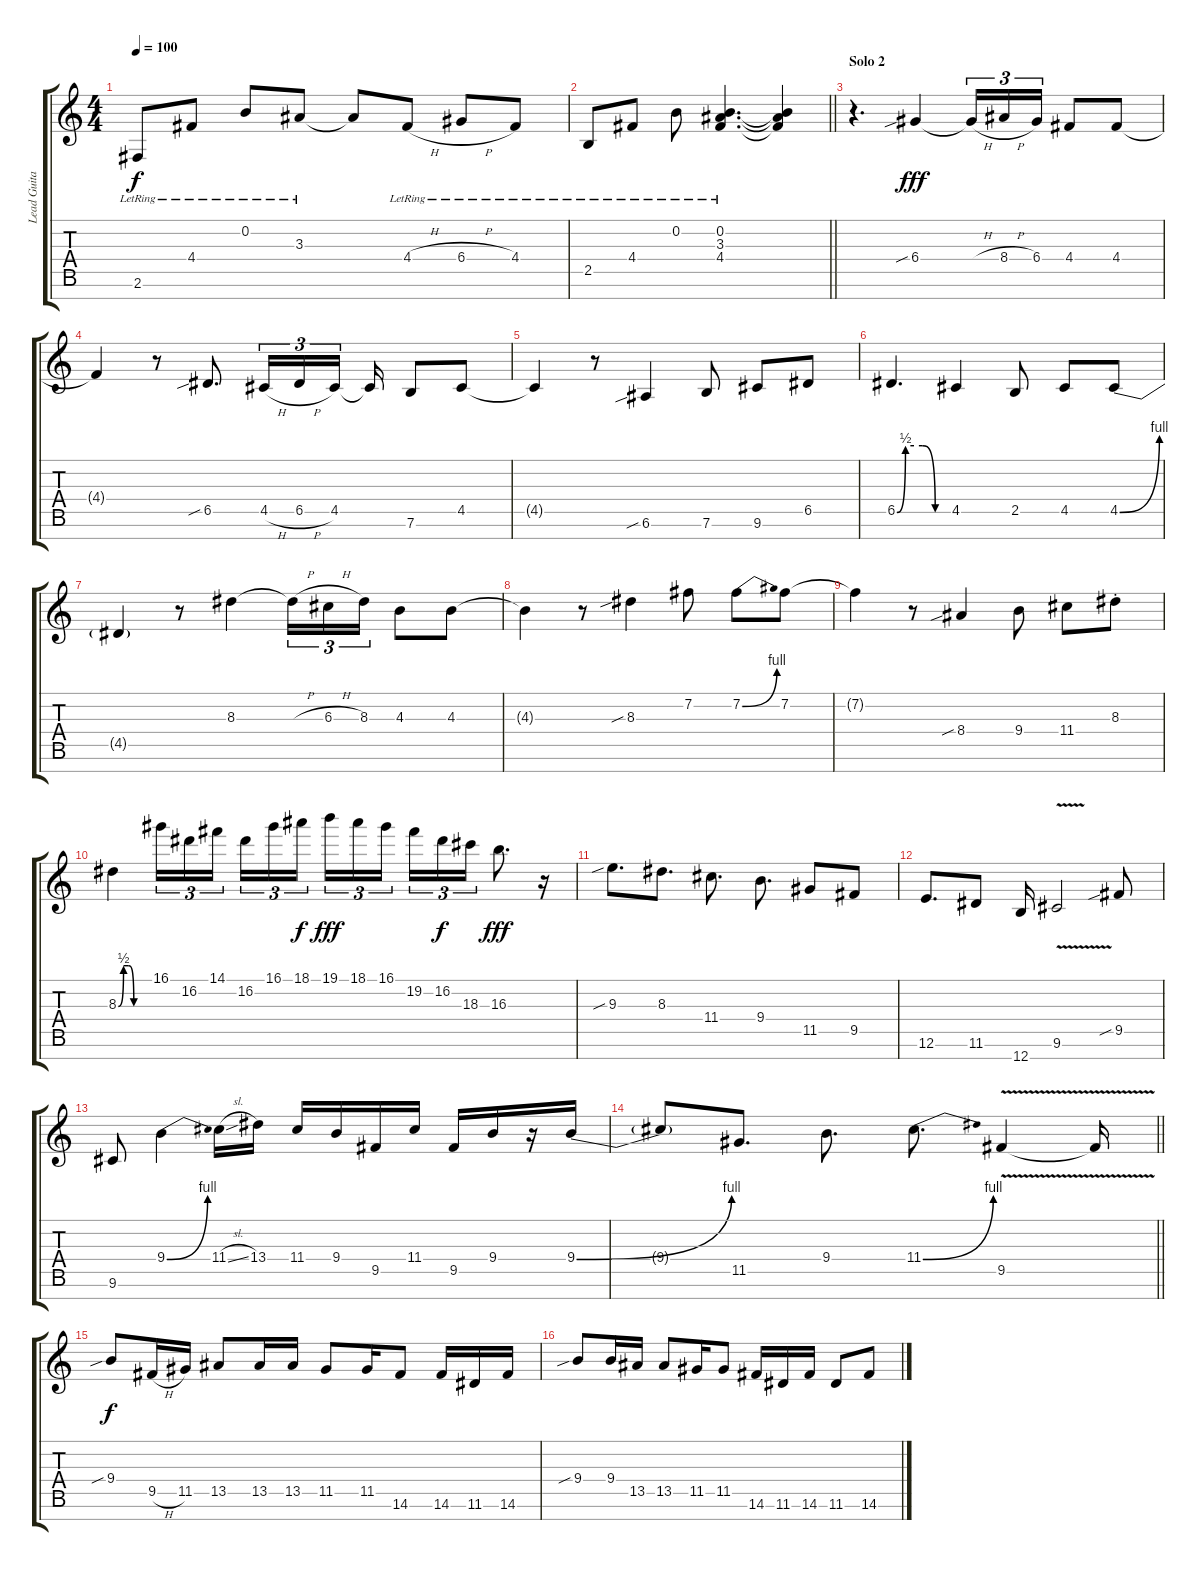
\track ("Lead Guitar" "Lead Guita") {instrument electricguitarjazz}
\staff {score tabs}
\tuning (E4 B3 G3 D3 A2 E2 B1) {hide}
\ts (4 4)
\tempo 100
\clef g2
\ks c
2.6{lr}.8{dy f} 4.4{lr}.8 0.2{lr}.8 3.3{lr}.8 3.3{t}.8 4.4{h lr}.8 6.4{h lr}.8 4.4{lr}.8 |
\barLineRight lightlight
2.5{lr}.8 4.4{lr}.8 0.2{lr}.8 (0.2{lr} 3.3 4.4).4{d} (0.2{t} 3.3{t} 4.4{t}).4 |
\section ("" "Solo 2")
r.4{d instrument overdrivenguitar} 6.4{sib}.4{dy fff} 6.4{h t}.16{tu (3 2)} 8.4{h}.16{tu (3 2)} 6.4.16{tu (3 2)} 4.4.8 4.4.8 |
4.4{t}.4 r.8 6.5{sib}.8{d} 4.5{h}.16{tu (3 2)} 6.5{h}.16{tu (3 2)} 4.5.16{tu (3 2) beam splitsecondary} 4.5{t}.16 7.6.8 4.5.8 |
4.5{t}.4 r.8 6.6{sib}.4 7.6.8 9.6.8 6.5.8 |
6.5{be (custom 0 0 10 2 20 2 30 2 45 0 60 0)}.4{d} 4.5.4 2.5.8 4.5.8 4.5{be (bend 0 0 60 4)}.8 |
4.5{t}.4 r.8 8.3.4 8.3{h t}.16{tu (3 2)} 6.3{h}.16{tu (3 2)} 8.3.16{tu (3 2)} 4.3.8 4.3.8 |
4.3{t}.4 r.8 8.3{sib}.4 7.2.8 7.2{be (bend 0 0 60 4)}.8 7.2.8 |
7.2{t}.4 r.8 8.4{sib}.4 9.4.8 11.4.8 8.3{st}.8 |
8.3{be (custom 0 0 10 2 20 2 30 0 60 0)}.4 16.1.16{tu (3 2)} 16.2.16{tu (3 2)} 14.1.16{tu (3 2) beam splitsecondary} 16.2.16{tu (3 2)} 16.1.16{tu (3 2)} 18.1.16{tu (3 2) dy f} 19.1.16{tu (3 2) dy fff} 18.1.16{tu (3 2)} 16.1.16{tu (3 2) beam splitsecondary} 19.2.16{tu (3 2)} 16.2.16{tu (3 2) dy f} 18.3.16{tu (3 2)} 16.3.8{d dy fff} r.16 |
9.3{sib}.8{d} 8.3.8{d} 11.4.8{d} 9.4.8{d} 11.5.8 9.5.8 |
12.6.8{d} 11.6.8 12.7.16 9.6{v}.2 9.5{sib}.8 |
9.6.8 9.4{be (bend 0 0 60 4)}.4 11.4{sl}.16 13.4.16 11.4.16 9.4.16 9.5.16 11.4.16 9.5.16 9.4.16 r.16 9.4{be (bend 0 0 60 4)}.16 |
\barLineRight lightlight
9.4{t}.8 11.5.8{d} 9.4.8{d} 11.4{be (bend 0 0 60 4)}.8{d} 9.5{v}.4 9.5{t}.16 |
9.4{sib}.8{dy f} 9.5{h}.16 11.5.16 13.5.8 13.5.16 13.5.16 11.5.8 11.5.16 14.6.8 14.6.16 11.6.16 14.6.16 |
9.4{sib}.8 9.4.16 13.5.16 13.5.8 11.5.16 11.5.8 14.6.16 11.6.16 14.6.16 11.6.8 14.6.8
